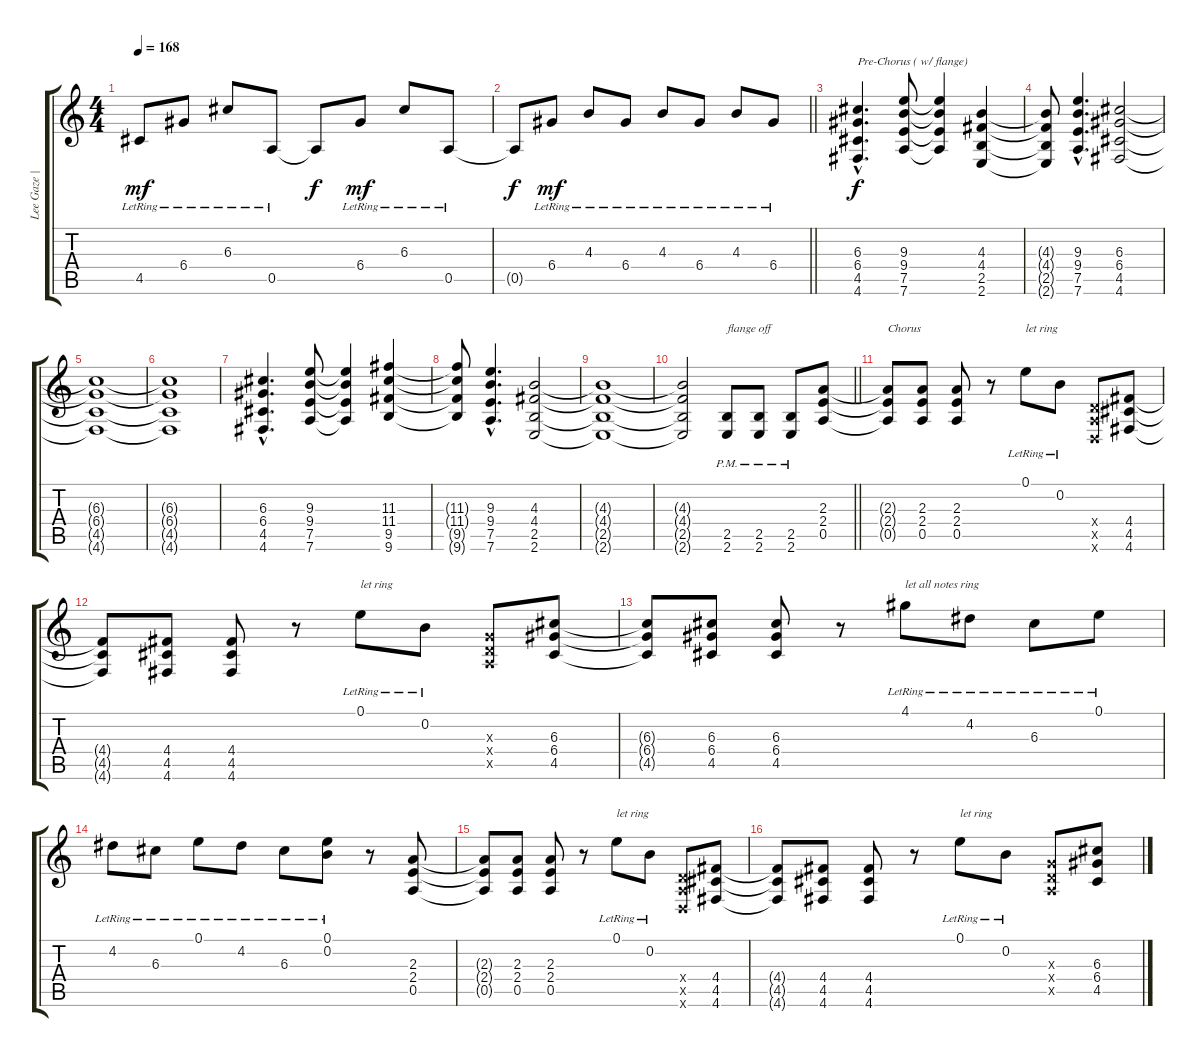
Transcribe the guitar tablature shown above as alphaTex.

\track ("Lee Gaze | Lead" "Lee Gaze |") {instrument electricguitarjazz}
\staff {score tabs}
\tuning (E4 B3 G3 D3 A2 D2) {hide}
\ts (4 4)
\tempo 168
\clef g2
\ks c
4.5{lr}.8{dy mf} 6.4{lr}.8 6.3{lr}.8 0.5{lr}.8 0.5{t}.8{dy f} 6.4{lr}.8{dy mf} 6.3{lr}.8 0.5{lr}.8 |
\barLineRight lightlight
0.5{t}.8{dy f} 6.4{lr}.8{dy mf} 4.3{lr}.8 6.4{lr}.8 4.3{lr}.8 6.4{lr}.8 4.3{lr}.8 6.4{lr}.8 |
(6.3{hac} 6.4{hac} 4.5{hac} 4.6{hac}).4{d txt "Pre-Chorus ( w/ flange)" dy f instrument distortionguitar} (9.3 9.4 7.5 7.6).8 (9.3{t} 9.4{t} 7.5{t} 7.6{t}).4 (4.3 4.4 2.5 2.6).4 |
(4.3{t} 4.4{t} 2.5{t} 2.6{t}).8 (9.3{hac} 9.4{hac} 7.5{hac} 7.6{hac}).4{d} (6.3 6.4 4.5 4.6).2 |
(6.3{t} 6.4{t} 4.5{t} 4.6{t}).1 |
(6.3{t} 6.4{t} 4.5{t} 4.6{t}).1 |
(6.3{hac} 6.4{hac} 4.5{hac} 4.6{hac}).4{d} (9.3 9.4 7.5 7.6).8 (9.3{t} 9.4{t} 7.5{t} 7.6{t}).4 (11.3 11.4 9.5 9.6).4 |
(11.3{t} 11.4{t} 9.5{t} 9.6{t}).8 (9.3{hac} 9.4{hac} 7.5{hac} 7.6{hac}).4{d} (4.3 4.4 2.5 2.6).2 |
(4.3{t} 4.4{t} 2.5{t} 2.6{t}).1 |
\barLineRight lightlight
(4.3{t} 4.4{t} 2.5{t} 2.6{t}).2 (2.5{pm} 2.6{pm}).8{txt "flange off"} (2.5{pm} 2.6{pm}).8 (2.5{pm} 2.6{pm}).8 (2.3 2.4 0.5).8 |
(2.3{t} 2.4{t} 0.5{t}).8{txt "Chorus"} (2.3 2.4 0.5).8 (2.3 2.4 0.5).8 r.8 0.1{lr}.8{txt "let ring"} 0.2{lr}.8 (0.4{x} 0.5{x} 0.6{x}).8 (4.4 4.5 4.6).8 |
(4.4{t} 4.5{t} 4.6{t}).8 (4.4 4.5 4.6).8 (4.4 4.5 4.6).8 r.8 0.1{lr}.8{txt "let ring"} 0.2{lr}.8 (0.3{x} 0.4{x} 0.5{x}).8 (6.3 6.4 4.5).8 |
(6.3{t} 6.4{t} 4.5{t}).8 (6.3 6.4 4.5).8 (6.3 6.4 4.5).8 r.8 4.1{lr}.8{txt "let all notes ring"} 4.2{lr}.8 6.3{lr}.8 0.1{lr}.8 |
4.2{lr}.8 6.3{lr}.8 0.1{lr}.8 4.2{lr}.8 6.3{lr}.8 (0.1{lr} 0.2{lr}).8 r.8 (2.3 2.4 0.5).8 |
(2.3{t} 2.4{t} 0.5{t}).8 (2.3 2.4 0.5).8 (2.3 2.4 0.5).8 r.8 0.1{lr}.8{txt "let ring"} 0.2{lr}.8 (0.4{x} 0.5{x} 0.6{x}).8 (4.4 4.5 4.6).8 |
(4.4{t} 4.5{t} 4.6{t}).8 (4.4 4.5 4.6).8 (4.4 4.5 4.6).8 r.8 0.1{lr}.8{txt "let ring"} 0.2{lr}.8 (0.3{x} 0.4{x} 0.5{x}).8 (6.3 6.4 4.5).8
